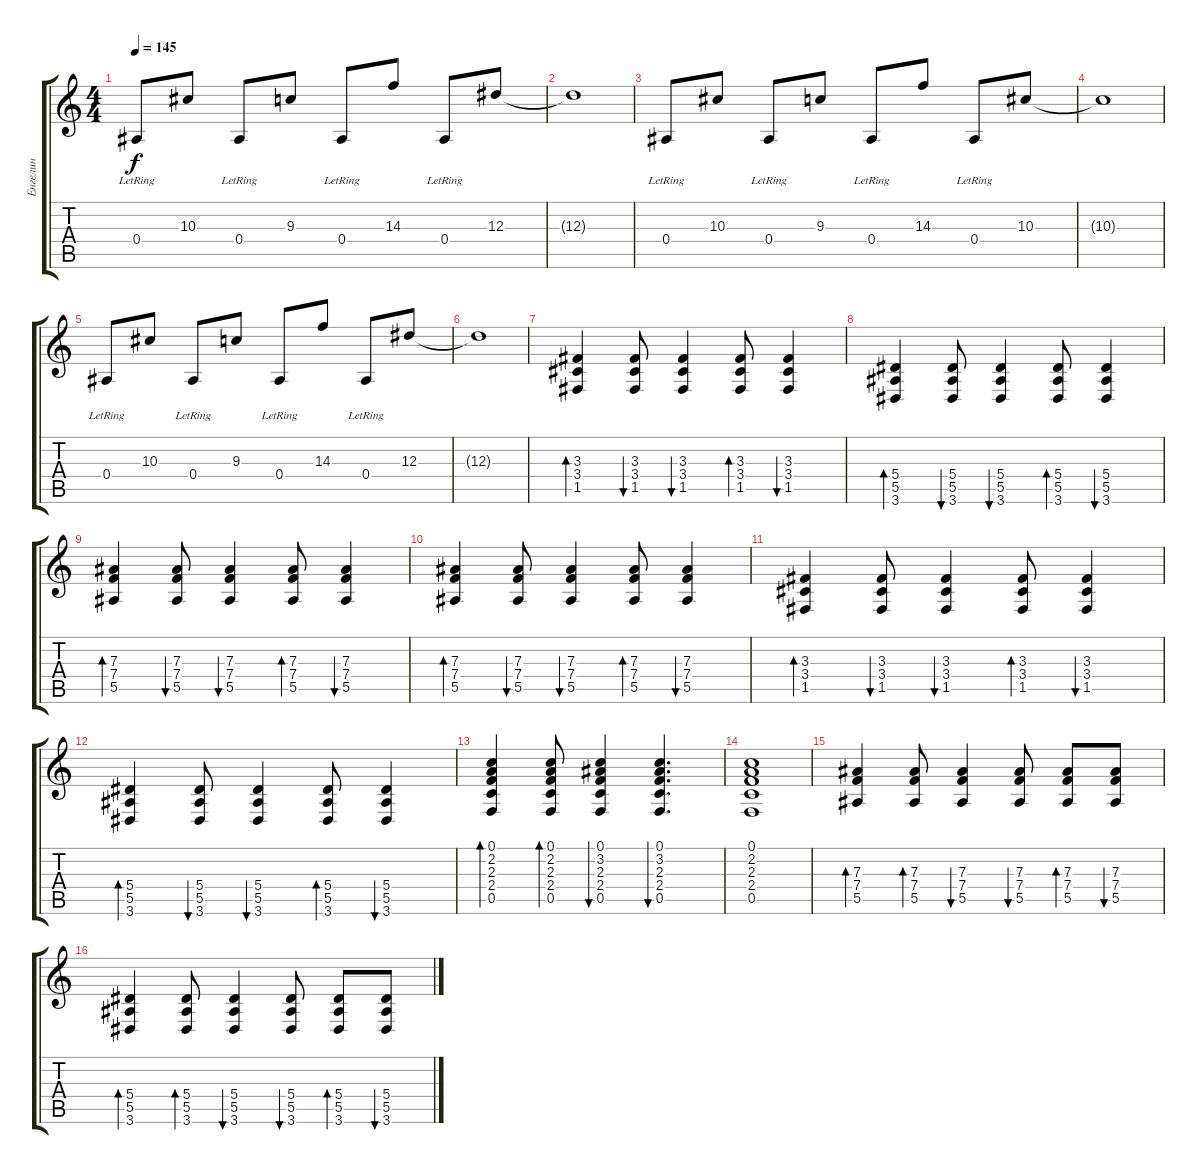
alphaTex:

\track ("Енгелин" "Енгелин") {instrument acousticguitarsteel}
\staff {score tabs}
\tuning (C4 G3 Eb3 Bb2 F2 C2) {hide}
\ts (4 4)
\tempo 145
\clef g2
\ks c
0.4{lr}.8{dy f} 10.3.8 0.4{lr}.8 9.3.8 0.4{lr}.8 14.3.8 0.4{lr}.8 12.3.8 |
12.3{t}.1 |
0.4{lr}.8 10.3.8 0.4{lr}.8 9.3.8 0.4{lr}.8 14.3.8 0.4{lr}.8 10.3.8 |
10.3{t}.1 |
0.4{lr}.8 10.3.8 0.4{lr}.8 9.3.8 0.4{lr}.8 14.3.8 0.4{lr}.8 12.3.8 |
12.3{t}.1 |
(3.3 3.4 1.5).4{bd 60} (3.3 3.4 1.5).8{bu 60} (3.3 3.4 1.5).4{bu 60} (3.3 3.4 1.5).8{bd 60} (3.3 3.4 1.5).4{bu 60} |
(5.4 5.5 3.6).4{bd 60} (5.4 5.5 3.6).8{bu 60} (5.4 5.5 3.6).4{bu 60} (5.4 5.5 3.6).8{bd 60} (5.4 5.5 3.6).4{bu 60} |
(7.3 7.4 5.5).4{bd 60} (7.3 7.4 5.5).8{bu 60} (7.3 7.4 5.5).4{bu 60} (7.3 7.4 5.5).8{bd 60} (7.3 7.4 5.5).4{bu 60} |
(7.3 7.4 5.5).4{bd 60} (7.3 7.4 5.5).8{bu 60} (7.3 7.4 5.5).4{bu 60} (7.3 7.4 5.5).8{bd 60} (7.3 7.4 5.5).4{bu 60} |
(3.3 3.4 1.5).4{bd 60} (3.3 3.4 1.5).8{bu 60} (3.3 3.4 1.5).4{bu 60} (3.3 3.4 1.5).8{bd 60} (3.3 3.4 1.5).4{bu 60} |
(5.4 5.5 3.6).4{bd 60} (5.4 5.5 3.6).8{bu 60} (5.4 5.5 3.6).4{bu 60} (5.4 5.5 3.6).8{bd 60} (5.4 5.5 3.6).4{bu 60} |
(0.1 2.2 2.3 2.4 0.5).4{bd 60} (0.1 2.2 2.3 2.4 0.5).8{bd 60} (0.1 3.2 2.3 2.4 0.5).4{bu 60} (0.1 3.2 2.3 2.4 0.5).4{d bu 60} |
(0.1 2.2 2.3 2.4 0.5).1 |
(7.3 7.4 5.5).4{bd 60} (7.3 7.4 5.5).8{bd 60} (7.3 7.4 5.5).4{bu 60} (7.3 7.4 5.5).8{bu 60} (7.3 7.4 5.5).8{bd 60} (7.3 7.4 5.5).8{bu 60} |
(5.4 5.5 3.6).4{bd 60} (5.4 5.5 3.6).8{bd 60} (5.4 5.5 3.6).4{bu 60} (5.4 5.5 3.6).8{bu 60} (5.4 5.5 3.6).8{bd 60} (5.4 5.5 3.6).8{bu 60}
